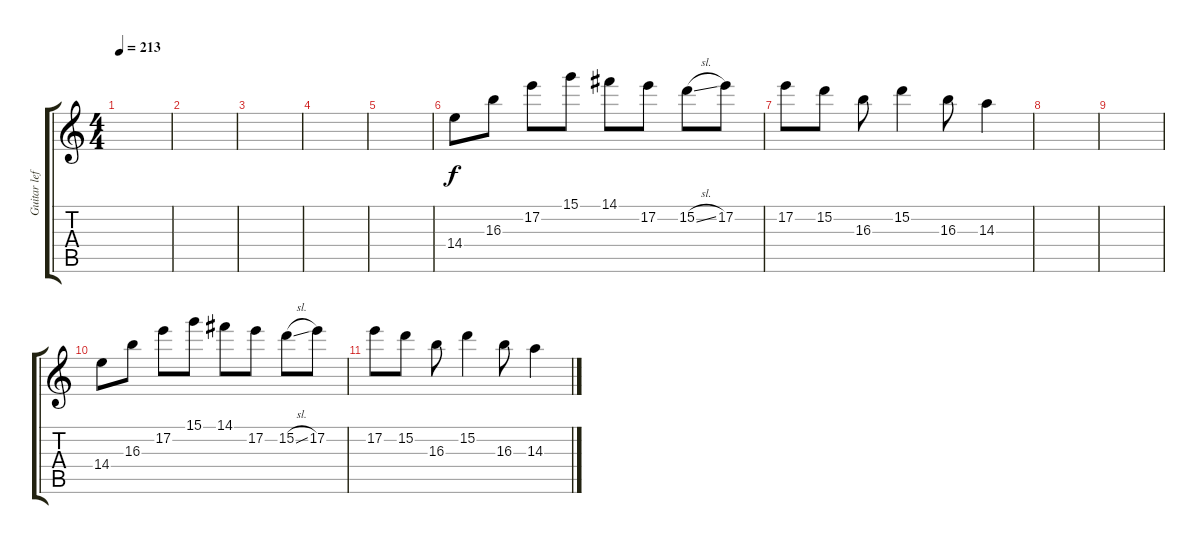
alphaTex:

\track ("Guitar left(chorus)" "Guitar lef") {instrument distortionguitar}
\staff {score tabs}
\tuning (E4 B3 G3 D3 A2 E2) {hide}
\ts (4 4)
\tempo 213
\clef g2
\ks c
|
|
|
|
|
14.4.8 16.3.8 17.2.8 15.1.8 14.1.8 17.2.8 15.2{sl}.8 17.2.8 |
17.2.8 15.2.8 16.3.8 15.2.4 16.3.8 14.3.4 |
|
|
14.4.8 16.3.8 17.2.8 15.1.8 14.1.8 17.2.8 15.2{sl}.8 17.2.8 |
17.2.8 15.2.8 16.3.8 15.2.4 16.3.8 14.3.4
